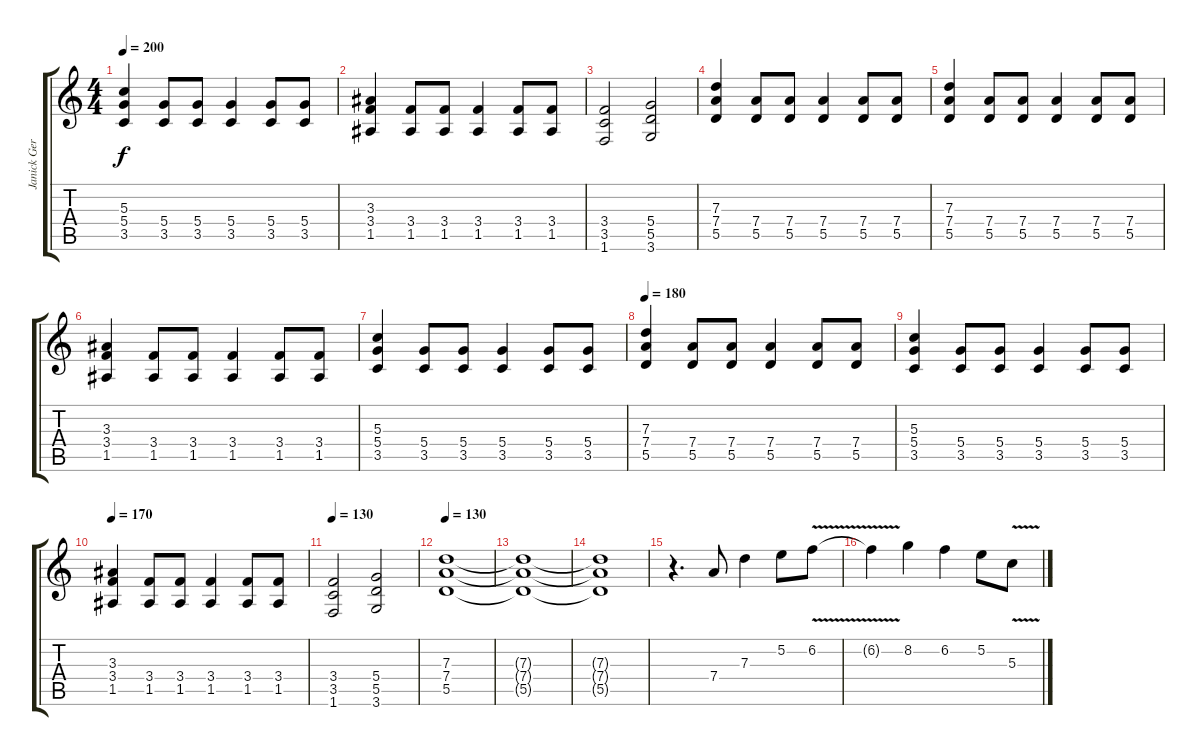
\track ("Janick Gers" "Janick Ger") {instrument distortionguitar}
\staff {score tabs}
\tuning (E4 B3 G3 D3 A2 E2) {hide}
\ts (4 4)
\tempo 200
\clef g2
\ks c
(5.3 5.4 3.5).4{dy f} (5.4 3.5).8 (5.4 3.5).8 (5.4 3.5).4 (5.4 3.5).8 (5.4 3.5).8 |
(3.3 3.4 1.5).4 (3.4 1.5).8 (3.4 1.5).8 (3.4 1.5).4 (3.4 1.5).8 (3.4 1.5).8 |
(3.4 3.5 1.6).2 (5.4 5.5 3.6).2 |
(7.3 7.4 5.5).4 (7.4 5.5).8 (7.4 5.5).8 (7.4 5.5).4 (7.4 5.5).8 (7.4 5.5).8 |
(7.3 7.4 5.5).4 (7.4 5.5).8 (7.4 5.5).8 (7.4 5.5).4 (7.4 5.5).8 (7.4 5.5).8 |
(3.3 3.4 1.5).4 (3.4 1.5).8 (3.4 1.5).8 (3.4 1.5).4 (3.4 1.5).8 (3.4 1.5).8 |
(5.3 5.4 3.5).4 (5.4 3.5).8 (5.4 3.5).8 (5.4 3.5).4 (5.4 3.5).8 (5.4 3.5).8 |
\tempo 180
(7.3 7.4 5.5).4 (7.4 5.5).8 (7.4 5.5).8 (7.4 5.5).4 (7.4 5.5).8 (7.4 5.5).8 |
(5.3 5.4 3.5).4 (5.4 3.5).8 (5.4 3.5).8 (5.4 3.5).4 (5.4 3.5).8 (5.4 3.5).8 |
\tempo 170
(3.3 3.4 1.5).4 (3.4 1.5).8 (3.4 1.5).8 (3.4 1.5).4 (3.4 1.5).8 (3.4 1.5).8 |
\tempo 130
(3.4 3.5 1.6).2 (5.4 5.5 3.6).2 |
\tempo 130
(7.3 7.4 5.5).1 |
(7.3{t} 7.4{t} 5.5{t}).1 |
(7.3{t} 7.4{t} 5.5{t}).1 |
r.4{d volume 16 instrument electricguitarjazz} 7.4.8 7.3.4 5.2.8 6.2{v}.8 |
6.2{t}.4 8.2.4 6.2.4 5.2.8 5.3{v}.8
